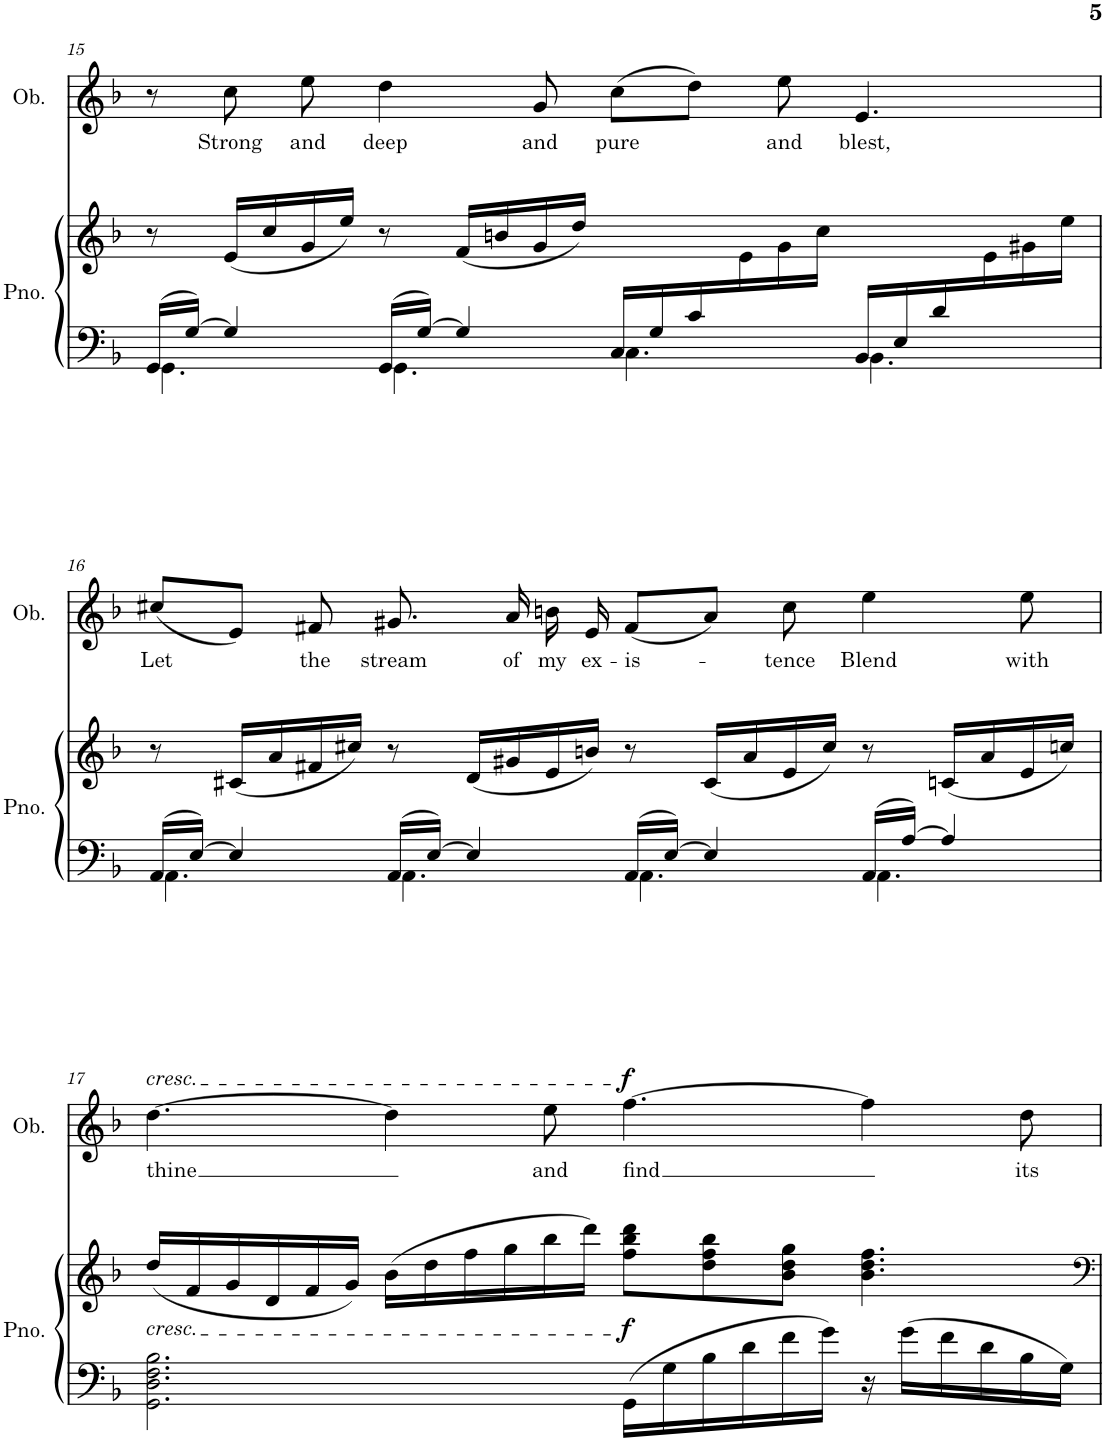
**kern	**kern	**dynam	**kern	**text	**dynam
*part2	*part2	*part2	*part1	*part1	*part1
*staff3	*staff2	*staff2/3	*staff1	*staff1	*staff1
*I"Piano	*	*	*I"Oboe	*	*
*I'Pno.	*	*	*I'Ob.	*	*
!!LO:PB:g=z
*clefF4	*clefG2	*	*clefG2	*	*
*k[b-]	*k[b-]	*	*k[b-]	*	*
*M12/8	*M12/8	*	*M12/8	*	*
=15	=15	=15	=15	=15	=15
*^	*	*	*	*	*
*	*^	*	*	*	*	*
2.ryy	16GG/LL	4.GG\	8r	.	8r	.	.
.	[16G/JJ	.	.	.	.	.	.
!	!	!	!	!	!	!LO:LY:b	!
.	4G/]	.	(16e/LL	.	8cc\	Strong	.
.	.	.	16cc/	.	.	.	.
!	!	!	!	!	!	!LO:LY:b	!
.	.	.	16g/	.	8ee\	and	.
.	.	.	16ee/JJ)	.	.	.	.
!	!	!	!	!	!	!LO:LY:b	!
.	16GG/LL	4.GG\	8r	.	4dd\	deep	.
.	[16G/JJ	.	.	.	.	.	.
.	4G/]	.	(16f/LL	.	.	.	.
.	.	.	16bn/	.	.	.	.
!	!	!	!	!	!	!LO:LY:b	!
.	.	.	16g/	.	8g/	and	.
.	.	.	16dd/JJ)	.	.	.	.
!	!	!	!	!	!	!LO:LY:b	!
16C/LL	4.C\	2.ryy	8.ryy	.	(8cc\L	pure	.
16G/	.	.	.	.	.	.	.
16c/	.	.	.	.	8dd\J)	.	.
8.ryy	.	.	16e\	.	.	.	.
!	!	!	!	!	!	!LO:LY:b	!
.	.	.	16g\	.	8ee\	and	.
.	.	.	16cc\JJ	.	.	.	.
!	!	!	!	!	!	!LO:LY:b	!
16BB-/LL	4.BB-\	.	8.ryy	.	4.e/	blest,	.
16E/	.	.	.	.	.	.	.
16d/	.	.	.	.	.	.	.
8.ryy	.	.	16e\	.	.	.	.
.	.	.	16g#X\	.	.	.	.
.	.	.	16ee\JJ	.	.	.	.
*	*v	*v	*	*	*	*	*
!!LO:LB:g=z
=16	=16	=16	=16	=16	=16	=16
!	!	!	!	!	!LO:LY:b	!
16AA/LL	4.AA\	8r	.	(8cc#X/L	Let	.
[16E/JJ	.	.	.	.	.	.
4E/]	.	(16c#X/LL	.	8e/J)	.	.
.	.	16a/	.	.	.	.
!	!	!	!	!	!LO:LY:b	!
.	.	16f#X/	.	8f#X/	the	.
.	.	16cc#X/JJ)	.	.	.	.
!	!	!	!	!	!LO:LY:b	!
16AA/LL	4.AA\	8r	.	8.g#X/	stream	.
[16E/JJ	.	.	.	.	.	.
4E/]	.	(16d/LL	.	.	.	.
!	!	!	!	!	!LO:LY:b	!
.	.	16g#X/	.	16a/	of	.
!	!	!	!	!	!LO:LY:b	!
.	.	16e/	.	16bn\	my	.
!	!	!	!	!	!LO:LY:b	!
.	.	16bn/JJ)	.	16e/	ex-	.
!	!	!	!	!	!LO:LY:b	!
16AA/LL	4.AA\	8r	.	(8f#/L	-is-	.
[16E/JJ	.	.	.	.	.	.
4E/]	.	(16c#/LL	.	8a/J)	.	.
.	.	16a/	.	.	.	.
!	!	!	!	!	!LO:LY:b	!
.	.	16e/	.	8cc#\	-tence	.
.	.	16cc#/JJ)	.	.	.	.
!	!	!	!	!	!LO:LY:b	!
16AA/LL	4.AA\	8r	.	4ee\	Blend	.
[16A/JJ	.	.	.	.	.	.
4A/]	.	(16cn/LL	.	.	.	.
.	.	16a/	.	.	.	.
!	!	!	!	!	!LO:LY:b	!
.	.	16e/	.	8ee\	with	.
.	.	16ccn/JJ)	.	.	.	.
*v	*v	*	*	*	*	*
!!LO:LB:g=z
=17	=17	=17	=17	=17	=17
!	!	!	!LO:TX:a:i:t=cresc.	!	!
!	!LO:TX:b:i:t=cresc.	!	!	!	!
!	!	!	!	!LO:LY:b	!
2.GG\ 2.D\ 2.F\ 2.B-\	(16dd/LL	.	[4.dd\	thine	.
.	16f/	.	.	.	.
.	16g/	.	.	.	.
.	16d/	.	.	.	.
.	16f/	.	.	.	.
.	16g/JJ)	.	.	.	.
.	(16b-\LL	.	4dd\]	.	.
.	16dd\	.	.	.	.
.	16ff\	.	.	.	.
.	16gg\	.	.	.	.
!	!	!	!	!LO:LY:b	!
.	16bb-\	.	8ee\	and	.
.	16ddd\JJ)	.	.	.	.
!	!	!LO:DY:b	!	!LO:LY:b	!LO:DY:a
16GG\LL	8ff\ 8bb-\ 8ddd\L	f	[4.ff\	find	f
16G\	.	.	.	.	.
16B-\	8dd\ 8ff\ 8bb-\	.	.	.	.
16d\	.	.	.	.	.
16f\	8b-\ 8dd\ 8gg\J	.	.	.	.
16g\JJ	.	.	.	.	.
16r	4.b-\ 4.dd\ 4.ff\	.	4ff\]	.	.
16g\LL	.	.	.	.	.
16f\	.	.	.	.	.
16d\	.	.	.	.	.
!	!	!	!	!LO:LY:b	!
16B-\	.	.	8dd\	its	.
16G\JJ	.	.	.	.	.
=	=	=	=	=	=
*-	*-	*-	*-	*-	*-
